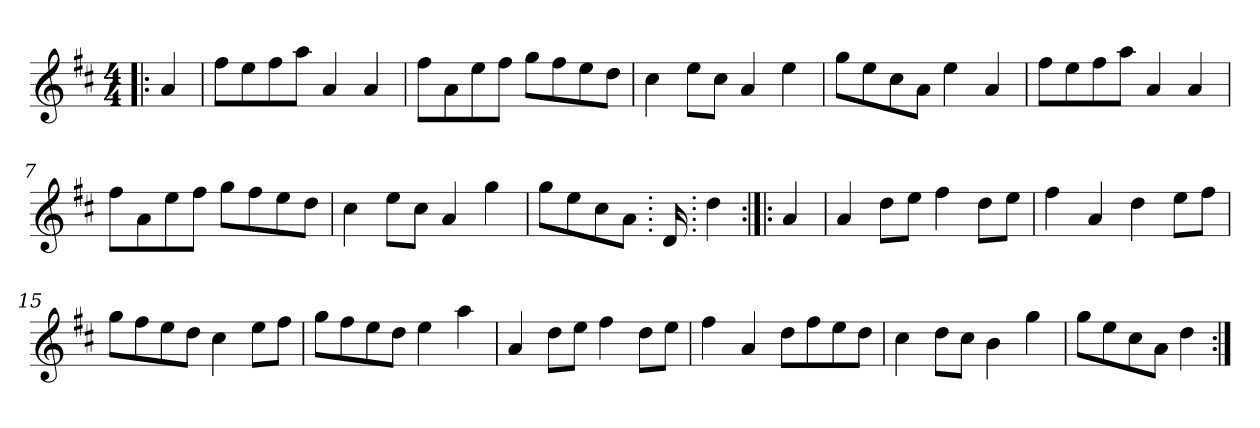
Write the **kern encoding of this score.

**kern
*part1
*staff1
*clefG2
*k[f#c#]
*D:
*M4/4
*MM116
=1!|:
4a/
=2
8ff#\L
8ee\
8ff#\
8aa\J
4a/
4a/
=3
8ff#\L
8a\
8ee\
8ff#\J
8gg\L
8ff#\
8ee\
8dd\J
=4
4cc#\
8ee\L
8cc#\J
4a/
4ee\
=5
8gg\L
8ee\
8cc#\
8a\J
4ee\
4a/
=6
8ff#\L
8ee\
8ff#\
8aa\J
4a/
4a/
=7
8ff#\L
8a\
8ee\
8ff#\J
8gg\L
8ff#\
8ee\
8dd\J
!!LO:LB:g=z
=8
4cc#\
8ee\L
8cc#\J
4a/
4gg\
=9
8gg\L
8ee\
8cc#\
8a\J
=10.
16d/
=11.
4dd\
=12:|!|:
4a/
=13
4a/
8dd\L
8ee\J
4ff#\
8dd\L
8ee\J
=14
4ff#\
4a/
4dd\
8ee\L
8ff#\J
=15
8gg\L
8ff#\
8ee\
8dd\J
4cc#\
8ee\L
8ff#\J
=16
8gg\L
8ff#\
8ee\
8dd\J
4ee\
4aa\
!!LO:LB:g=z
=17
4a/
8dd\L
8ee\J
4ff#\
8dd\L
8ee\J
=18
4ff#\
4a/
8dd\L
8ff#\
8ee\
8dd\J
=19
4cc#\
8dd\L
8cc#\J
4b\
4gg\
=20
8gg\L
8ee\
8cc#\
8a\J
4dd\
=:|!
*-
